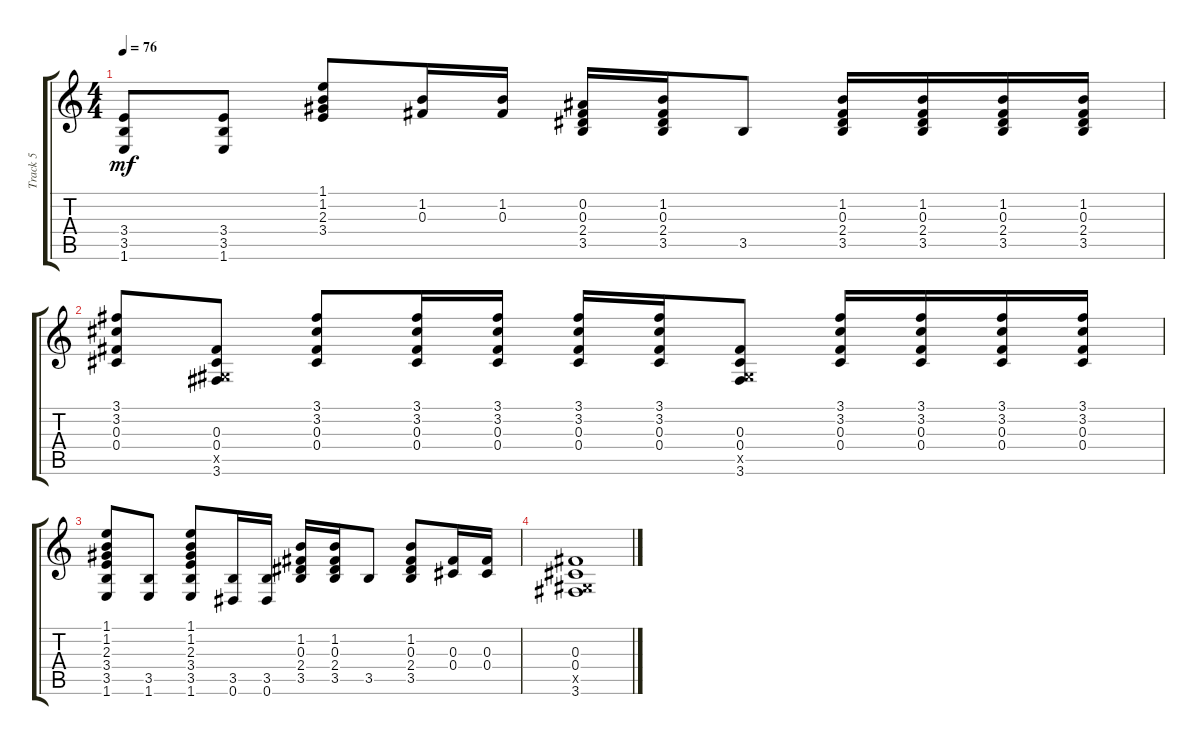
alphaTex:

\track ("Track 5" "Track 5") {instrument distortionguitar}
\staff {score tabs}
\tuning (Eb4 Bb3 Gb3 Db3 Ab2 Eb2) {hide}
\ts (4 4)
\tempo 76
\clef g2
\ks c
(3.4 3.5 1.6).8{dy mf} (3.4 3.5 1.6).8 (1.1 1.2 2.3 3.4).8 (1.2 0.3).16 (1.2 0.3).16 (0.2 0.3 2.4 3.5).16 (1.2 0.3 2.4 3.5).16 3.5.8 (1.2 0.3 2.4 3.5).16 (1.2 0.3 2.4 3.5).16 (1.2 0.3 2.4 3.5).16 (1.2 0.3 2.4 3.5).16 |
(3.1 3.2 0.3 0.4).8 (0.3 0.4 0.5{x} 3.6).8 (3.1 3.2 0.3 0.4).8 (3.1 3.2 0.3 0.4).16 (3.1 3.2 0.3 0.4).16 (3.1 3.2 0.3 0.4).16 (3.1 3.2 0.3 0.4).16 (0.3 0.4 0.5{x} 3.6).8 (3.1 3.2 0.3 0.4).16 (3.1 3.2 0.3 0.4).16 (3.1 3.2 0.3 0.4).16 (3.1 3.2 0.3 0.4).16 |
(1.1 1.2 2.3 3.4 3.5 1.6).8 (3.5 1.6).8 (1.1 1.2 2.3 3.4 3.5 1.6).8 (3.5 0.6).16 (3.5 0.6).16 (1.2 0.3 2.4 3.5).16 (1.2 0.3 2.4 3.5).16 3.5.8 (1.2 0.3 2.4 3.5).8 (0.3 0.4).16 (0.3 0.4).16 |
(0.3 0.4 0.5{x} 3.6).1
